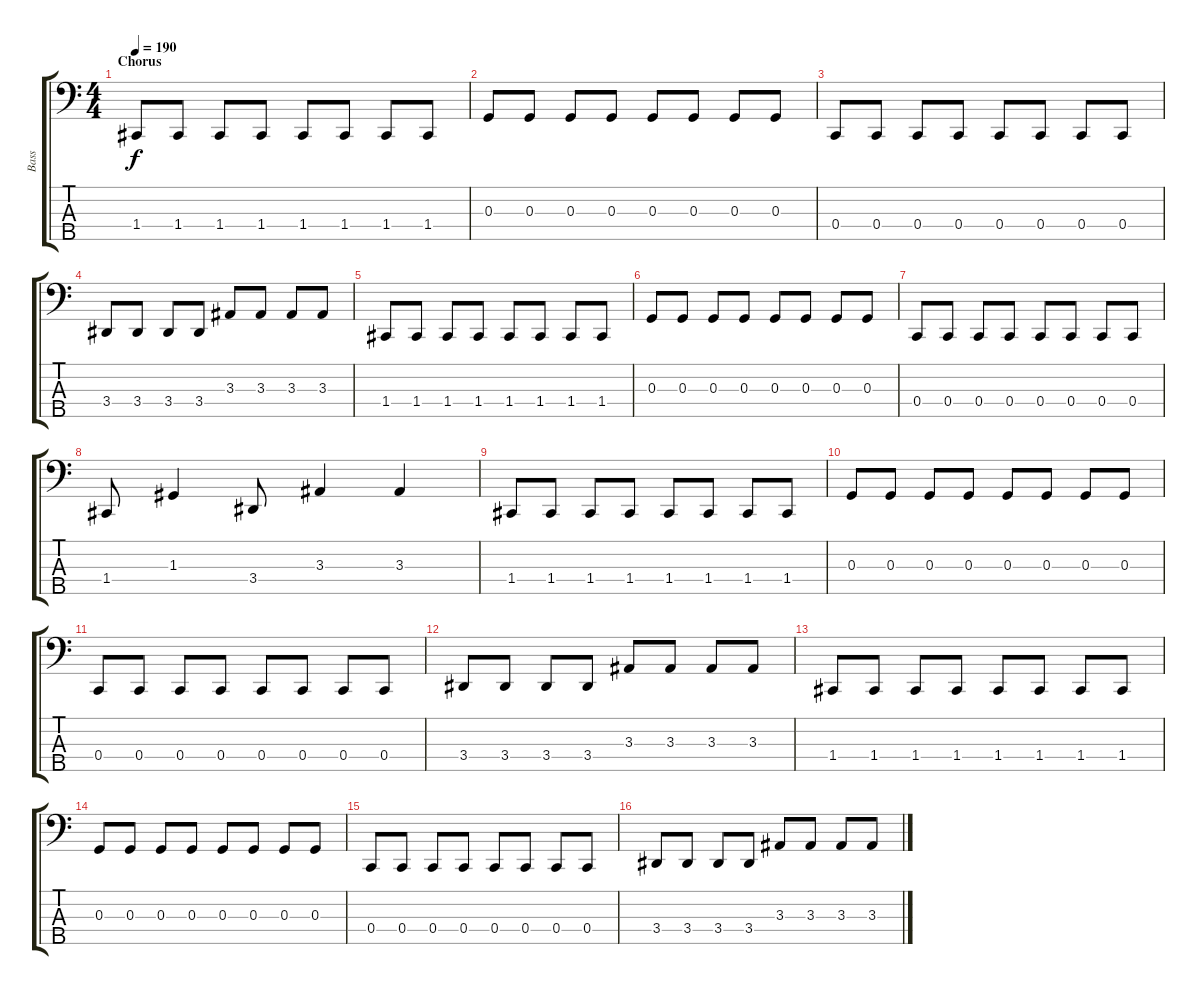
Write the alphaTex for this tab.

\track ("Bass" "Bass") {instrument electricbasspick}
\staff {score tabs}
\tuning (F2 C2 G1 C1 A0) {hide}
\ts (4 4)
\section ("" "Chorus")
\tempo 190
\clef f4
\ks c
1.4.8{dy f} 1.4.8 1.4.8 1.4.8 1.4.8 1.4.8 1.4.8 1.4.8 |
0.3.8 0.3.8 0.3.8 0.3.8 0.3.8 0.3.8 0.3.8 0.3.8 |
0.4.8 0.4.8 0.4.8 0.4.8 0.4.8 0.4.8 0.4.8 0.4.8 |
3.4.8 3.4.8 3.4.8 3.4.8 3.3.8 3.3.8 3.3.8 3.3.8 |
1.4.8 1.4.8 1.4.8 1.4.8 1.4.8 1.4.8 1.4.8 1.4.8 |
0.3.8 0.3.8 0.3.8 0.3.8 0.3.8 0.3.8 0.3.8 0.3.8 |
0.4.8 0.4.8 0.4.8 0.4.8 0.4.8 0.4.8 0.4.8 0.4.8 |
1.4.8 1.3.4 3.4.8 3.3.4 3.3.4 |
1.4.8 1.4.8 1.4.8 1.4.8 1.4.8 1.4.8 1.4.8 1.4.8 |
0.3.8 0.3.8 0.3.8 0.3.8 0.3.8 0.3.8 0.3.8 0.3.8 |
0.4.8 0.4.8 0.4.8 0.4.8 0.4.8 0.4.8 0.4.8 0.4.8 |
3.4.8 3.4.8 3.4.8 3.4.8 3.3.8 3.3.8 3.3.8 3.3.8 |
1.4.8 1.4.8 1.4.8 1.4.8 1.4.8 1.4.8 1.4.8 1.4.8 |
0.3.8 0.3.8 0.3.8 0.3.8 0.3.8 0.3.8 0.3.8 0.3.8 |
0.4.8 0.4.8 0.4.8 0.4.8 0.4.8 0.4.8 0.4.8 0.4.8 |
3.4.8 3.4.8 3.4.8 3.4.8 3.3.8 3.3.8 3.3.8 3.3.8
